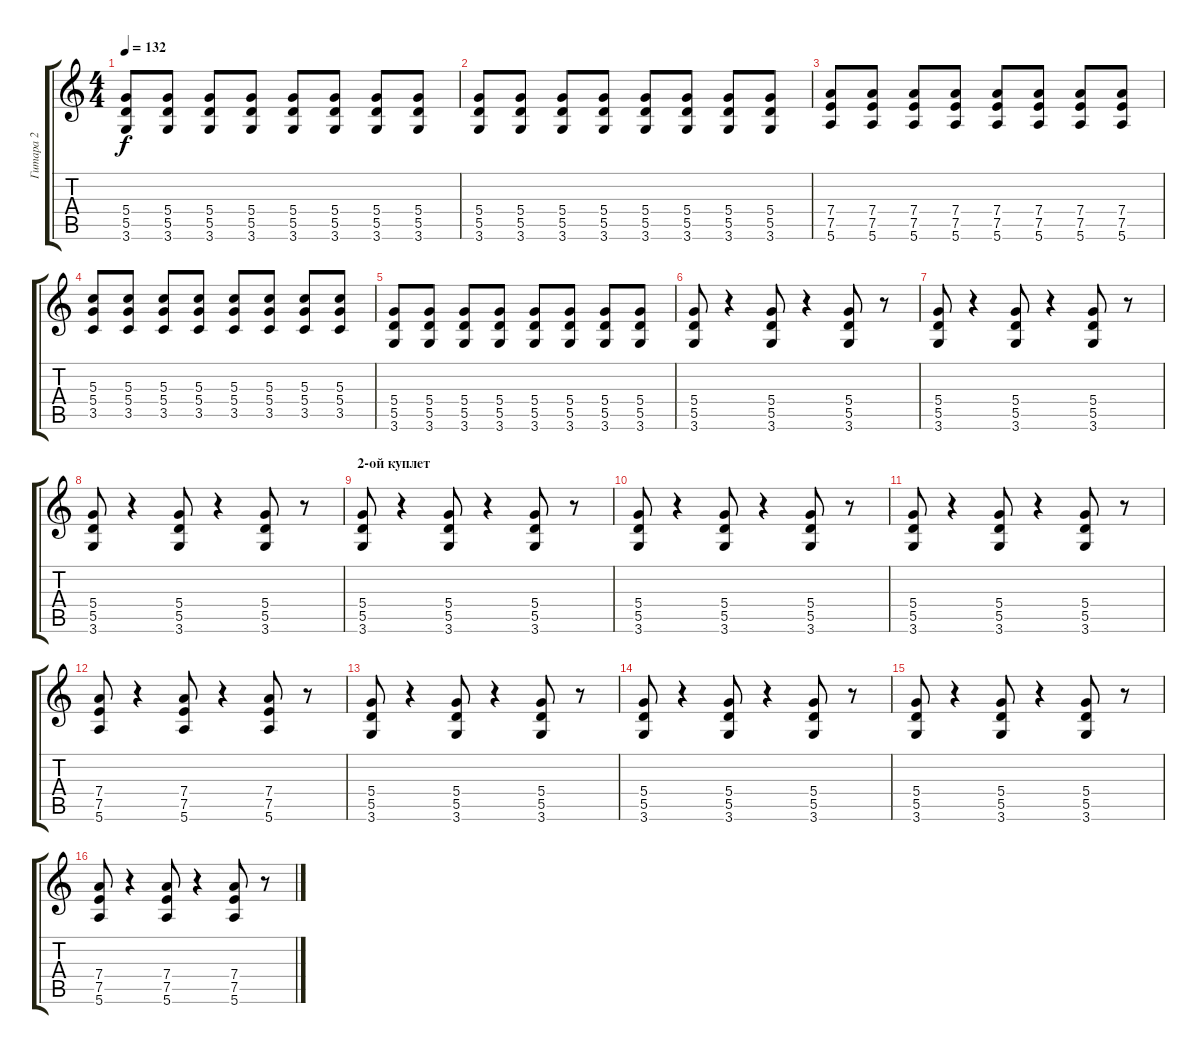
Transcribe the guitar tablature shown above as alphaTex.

\track ("Гитара 2" "Гитара 2") {instrument distortionguitar}
\staff {score tabs}
\tuning (E4 B3 G3 D3 A2 E2) {hide}
\ts (4 4)
\tempo 132
\clef g2
\ks c
(5.4 5.5 3.6).8{dy f} (5.4 5.5 3.6).8 (5.4 5.5 3.6).8 (5.4 5.5 3.6).8 (5.4 5.5 3.6).8 (5.4 5.5 3.6).8 (5.4 5.5 3.6).8 (5.4 5.5 3.6).8 |
(5.4 5.5 3.6).8 (5.4 5.5 3.6).8 (5.4 5.5 3.6).8 (5.4 5.5 3.6).8 (5.4 5.5 3.6).8 (5.4 5.5 3.6).8 (5.4 5.5 3.6).8 (5.4 5.5 3.6).8 |
(7.4 7.5 5.6).8 (7.4 7.5 5.6).8 (7.4 7.5 5.6).8 (7.4 7.5 5.6).8 (7.4 7.5 5.6).8 (7.4 7.5 5.6).8 (7.4 7.5 5.6).8 (7.4 7.5 5.6).8 |
(5.3 5.4 3.5).8 (5.3 5.4 3.5).8 (5.3 5.4 3.5).8 (5.3 5.4 3.5).8 (5.3 5.4 3.5).8 (5.3 5.4 3.5).8 (5.3 5.4 3.5).8 (5.3 5.4 3.5).8 |
(5.4 5.5 3.6).8 (5.4 5.5 3.6).8 (5.4 5.5 3.6).8 (5.4 5.5 3.6).8 (5.4 5.5 3.6).8 (5.4 5.5 3.6).8 (5.4 5.5 3.6).8 (5.4 5.5 3.6).8 |
(5.4 5.5 3.6).8{instrument overdrivenguitar} r.4 (5.4 5.5 3.6).8 r.4 (5.4 5.5 3.6).8 r.8 |
(5.4 5.5 3.6).8 r.4 (5.4 5.5 3.6).8 r.4 (5.4 5.5 3.6).8 r.8 |
(5.4 5.5 3.6).8 r.4 (5.4 5.5 3.6).8 r.4 (5.4 5.5 3.6).8 r.8 |
\section ("" "2-ой куплет")
(5.4 5.5 3.6).8 r.4 (5.4 5.5 3.6).8 r.4 (5.4 5.5 3.6).8 r.8 |
(5.4 5.5 3.6).8 r.4 (5.4 5.5 3.6).8 r.4 (5.4 5.5 3.6).8 r.8 |
(5.4 5.5 3.6).8 r.4 (5.4 5.5 3.6).8 r.4 (5.4 5.5 3.6).8 r.8 |
(7.4 7.5 5.6).8 r.4 (7.4 7.5 5.6).8 r.4 (7.4 7.5 5.6).8 r.8 |
(5.4 5.5 3.6).8 r.4 (5.4 5.5 3.6).8 r.4 (5.4 5.5 3.6).8 r.8 |
(5.4 5.5 3.6).8 r.4 (5.4 5.5 3.6).8 r.4 (5.4 5.5 3.6).8 r.8 |
(5.4 5.5 3.6).8 r.4 (5.4 5.5 3.6).8 r.4 (5.4 5.5 3.6).8 r.8 |
(7.4 7.5 5.6).8 r.4 (7.4 7.5 5.6).8 r.4 (7.4 7.5 5.6).8 r.8
